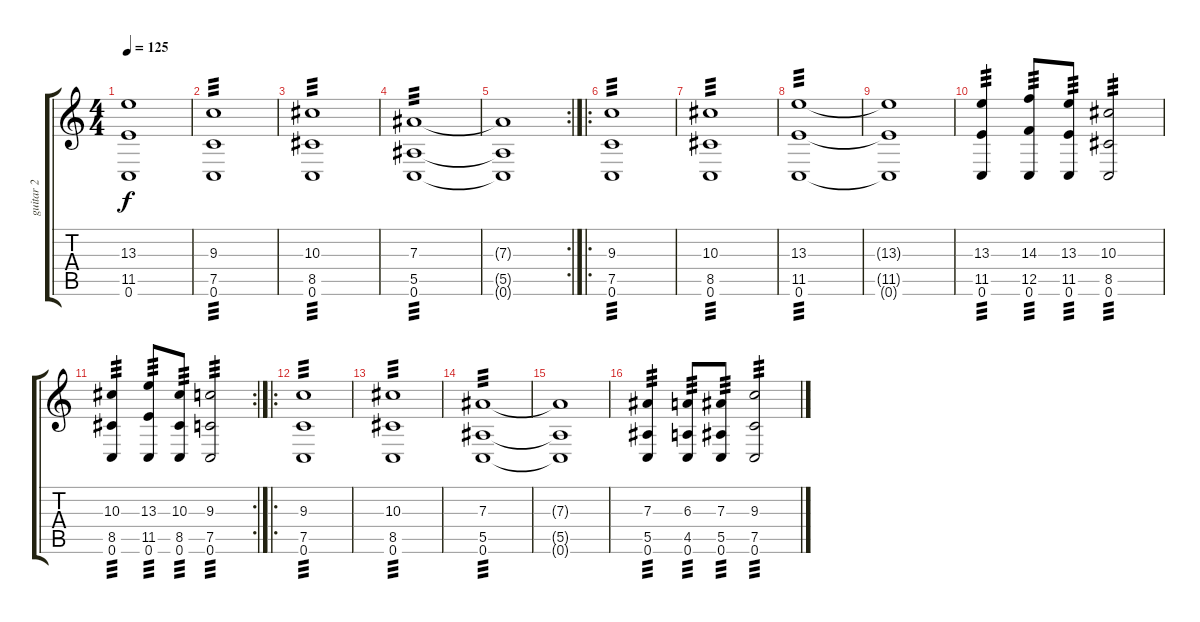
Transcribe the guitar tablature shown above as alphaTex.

\track ("guitar 2" "guitar 2") {instrument distortionguitar}
\staff {score tabs}
\tuning (C4 G3 Eb3 Bb2 F2 C2) {hide}
\ts (4 4)
\tempo 125
\clef g2
\ks c
(13.3{t} 11.5{t} 0.6{t}).1{dy f} |
(9.3 7.5 0.6).1{tp 3} |
(10.3 8.5 0.6).1{tp 3} |
(7.3 5.5 0.6).1{tp 3} |
\rc 2
(7.3{t} 5.5{t} 0.6{t}).1 |
\ro
(9.3 7.5 0.6).1{tp 3} |
(10.3 8.5 0.6).1{tp 3} |
(13.3 11.5 0.6).1{tp 3} |
(13.3{t} 11.5{t} 0.6{t}).1 |
(13.3 11.5 0.6).4{tp 3} (14.3 12.5 0.6).8{tp 3} (13.3 11.5 0.6).8{tp 3} (10.3 8.5 0.6).2{tp 3} |
\rc 2
(10.3 8.5 0.6).4{tp 3} (13.3 11.5 0.6).8{tp 3} (10.3 8.5 0.6).8{tp 3} (9.3 7.5 0.6).2{tp 3} |
\ro
(9.3 7.5 0.6).1{tp 3} |
(10.3 8.5 0.6).1{tp 3} |
(7.3 5.5 0.6).1{tp 3} |
(7.3{t} 5.5{t} 0.6{t}).1 |
(7.3 5.5 0.6).4{tp 3} (6.3 4.5 0.6).8{tp 3} (7.3 5.5 0.6).8{tp 3} (9.3 7.5 0.6).2{tp 3}
